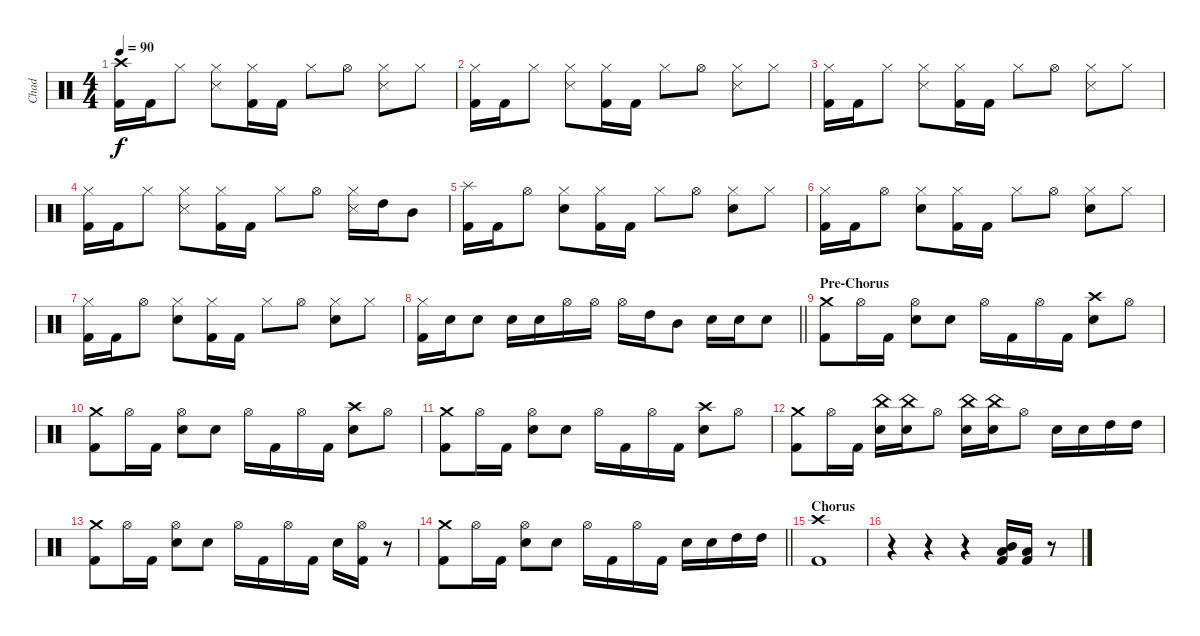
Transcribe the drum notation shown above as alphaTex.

\track ("Chad" "Chad") {instrument percussion}
\staff {score}
\articulation defaults
\ts (4 4)
\tempo 90
\clef neutral
\ks c
("Crash high (hit)" "Kick (hit) 2").16{dy f} "Kick (hit) 2".16 "Hi-Hat (closed)".8 ("Hi-Hat (closed)" "Snare (side stick) 3").8 ("Hi-Hat (closed)" "Kick (hit) 2").16 "Kick (hit) 2".16 "Hi-Hat (closed)".8 "Hi-Hat (open)".8 ("Hi-Hat (closed)" "Snare (side stick) 3").8 "Hi-Hat (closed)".8 |
("Hi-Hat (closed)" "Kick (hit) 2").16 "Kick (hit) 2".16 "Hi-Hat (closed)".8 ("Hi-Hat (closed)" "Snare (side stick) 3").8 ("Hi-Hat (closed)" "Kick (hit) 2").16 "Kick (hit) 2".16 "Hi-Hat (closed)".8 "Hi-Hat (open)".8 ("Hi-Hat (closed)" "Snare (side stick) 3").8 "Hi-Hat (closed)".8 |
("Hi-Hat (closed)" "Kick (hit) 2").16 "Kick (hit) 2".16 "Hi-Hat (closed)".8 ("Hi-Hat (closed)" "Snare (side stick) 3").8 ("Hi-Hat (closed)" "Kick (hit) 2").16 "Kick (hit) 2".16 "Hi-Hat (closed)".8 "Hi-Hat (open)".8 ("Hi-Hat (closed)" "Snare (side stick) 3").8 "Hi-Hat (closed)".8 |
("Hi-Hat (closed)" "Kick (hit) 2").16 "Kick (hit) 2".16 "Hi-Hat (closed)".8 ("Hi-Hat (closed)" "Snare (side stick) 3").8 ("Hi-Hat (closed)" "Kick (hit) 2").16 "Kick (hit) 2".16 "Hi-Hat (closed)".8 "Hi-Hat (open)".8 ("Hi-Hat (closed)" "Snare (side stick) 3").16 "High Tom (hit)".16 "Mid Tom (hit)".8 |
("Splash (hit)" "Kick (hit) 2").16 "Kick (hit) 2".16 "Hi-Hat (open)".8 ("Hi-Hat (closed)" "Electric Snare (hit)").8 ("Hi-Hat (closed)" "Kick (hit) 2").16 "Kick (hit) 2".16 "Hi-Hat (closed)".8 "Hi-Hat (open)".8 ("Hi-Hat (closed)" "Electric Snare (hit)").8 "Hi-Hat (closed)".8 |
("Hi-Hat (closed)" "Kick (hit) 2").16 "Kick (hit) 2".16 "Hi-Hat (open)".8 ("Hi-Hat (closed)" "Electric Snare (hit)").8 ("Hi-Hat (closed)" "Kick (hit) 2").16 "Kick (hit) 2".16 "Hi-Hat (closed)".8 "Hi-Hat (open)".8 ("Hi-Hat (closed)" "Electric Snare (hit)").8 "Hi-Hat (closed)".8 |
("Hi-Hat (closed)" "Kick (hit) 2").16 "Kick (hit) 2".16 "Hi-Hat (open)".8 ("Hi-Hat (closed)" "Electric Snare (hit)").8 ("Hi-Hat (closed)" "Kick (hit) 2").16 "Kick (hit) 2".16 "Hi-Hat (closed)".8 "Hi-Hat (open)".8 ("Hi-Hat (closed)" "Electric Snare (hit)").8 "Hi-Hat (closed)".8 |
\barLineRight lightlight
("Hi-Hat (closed)" "Kick (hit) 2").16 "Electric Snare (hit)".16 "Electric Snare (hit)".8 "Electric Snare (hit)".16 "Electric Snare (hit)".16 "Hi-Hat (open)".16 "Hi-Hat (open)".16 "Hi-Hat (open)".16 "High Tom (hit)".16 "Mid Tom (hit)".8 "Snare (hit) 2".16 "Snare (hit) 2".16 "Snare (hit) 2".8 |
\section ("" "Pre-Chorus")
("Crash medium (hit)" "Kick (hit) 2").8 "Hi-Hat (open)".16 "Kick (hit) 2".16 ("Hi-Hat (open)" "Snare (hit) 2").8 "Snare (hit) 2".8 "Hi-Hat (open)".16 "Kick (hit) 2".16 "Hi-Hat (open)".16 "Kick (hit) 2".16 ("Crash high (hit)" "Snare (hit) 2").8 "Hi-Hat (open)".8 |
("Crash medium (hit)" "Kick (hit) 2").8 "Hi-Hat (open)".16 "Kick (hit) 2".16 ("Hi-Hat (open)" "Snare (hit) 2").8 "Snare (hit) 2".8 "Hi-Hat (open)".16 "Kick (hit) 2".16 "Hi-Hat (open)".16 "Kick (hit) 2".16 ("Crash high (hit)" "Snare (hit) 2").8 "Hi-Hat (open)".8 |
("Crash medium (hit)" "Kick (hit) 2").8 "Hi-Hat (open)".16 "Kick (hit) 2".16 ("Hi-Hat (open)" "Snare (hit) 2").8 "Snare (hit) 2".8 "Hi-Hat (open)".16 "Kick (hit) 2".16 "Hi-Hat (open)".16 "Kick (hit) 2".16 ("Crash high (hit)" "Snare (hit) 2").8 "Hi-Hat (open)".8 |
("Crash medium (hit)" "Kick (hit) 2").8 "Hi-Hat (open)".16 "Kick (hit) 2".16 ("China (hit)" "Snare (hit) 2").16 ("China (hit)" "Snare (hit) 2").16 "Hi-Hat (open)".8 ("China (hit)" "Snare (hit) 2").16 ("China (hit)" "Snare (hit) 2").16 "Hi-Hat (open)".8 "Snare (hit) 2".16 "Snare (hit) 2".16 "High Tom (hit)".16 "High Tom (hit)".16 |
("Crash medium (hit)" "Kick (hit) 2").8 "Hi-Hat (open)".16 "Kick (hit) 2".16 ("Hi-Hat (open)" "Snare (hit) 2").8 "Snare (hit) 2".8 "Hi-Hat (open)".16 "Kick (hit) 2".16 "Hi-Hat (open)".16 "Kick (hit) 2".16 "Snare (hit) 2".16 ("Hi-Hat (open)" "Kick (hit) 2").16 r.8 |
\barLineRight lightlight
("Crash medium (hit)" "Kick (hit) 2").8 "Hi-Hat (open)".16 "Kick (hit) 2".16 ("Hi-Hat (open)" "Snare (hit) 2").8 "Snare (hit) 2".8 "Hi-Hat (open)".16 "Kick (hit) 2".16 "Hi-Hat (open)".16 "Kick (hit) 2".16 "Snare (hit) 2".16 "Snare (hit) 2".16 "High Tom (hit)".16 "High Tom (hit)".16 |
\section ("" "Chorus")
("Crash high (hit)" "Kick (hit) 2").1 |
r.4 r.4 r.4 ("Mid Tom (hit)" "Low Floor Tom (hit)" "Kick (hit) 2").16 ("Low Floor Tom (hit)" "Kick (hit) 2").16 r.8
